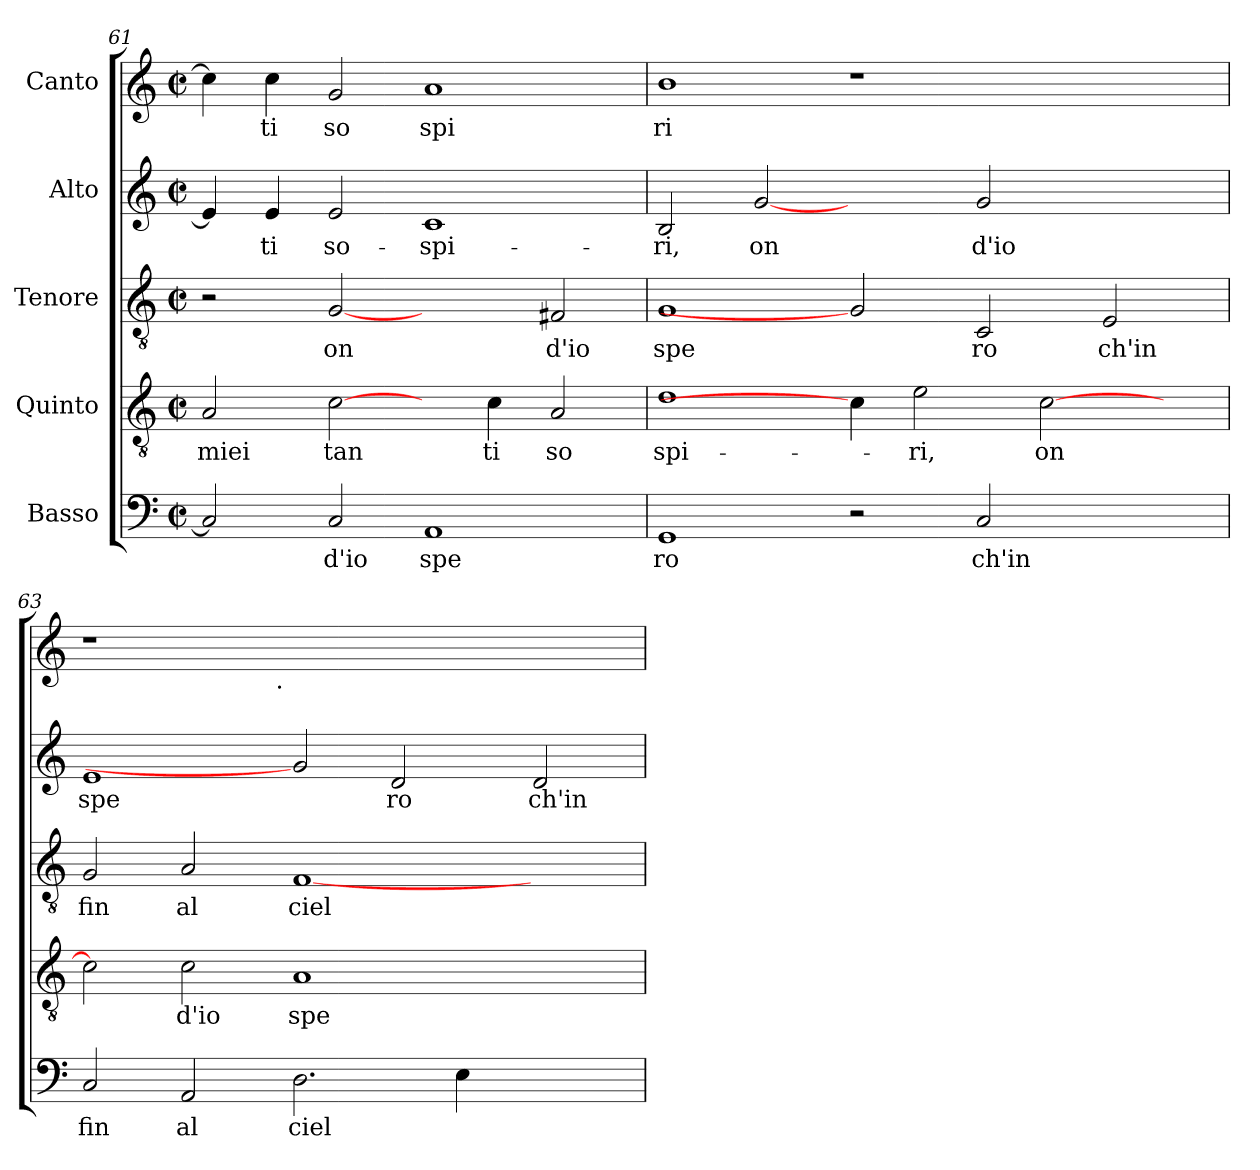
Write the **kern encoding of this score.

**kern	**text	**kern	**text	**kern	**text	**kern	**text	**kern	**text
*part5	*part5	*part4	*part4	*part3	*part3	*part2	*part2	*part1	*part1
*staff5	*staff5	*staff4	*staff4	*staff3	*staff3	*staff2	*staff2	*staff1	*staff1
*I"Basso	*	*I"Quinto	*	*I"Tenore	*	*I"Alto	*	*I"Canto	*
*clefF4	*	*clefGv2	*	*clefGv2	*	*clefG2	*	*clefG2	*
*k[]	*	*k[]	*	*k[]	*	*k[]	*	*k[]	*
*C:	*	*C:	*	*C:	*	*C:	*	*C:	*
*M2/2	*	*M2/2	*	*M2/2	*	*M2/2	*	*M2/2	*
*met(c|)	*	*met(c|)	*	*met(c|)	*	*met(c|)	*	*met(c|)	*
=61	=61	=61	=61	=61	=61	=61	=61	=61	=61
!	!LO:LY:b:cj	!	!LO:LY:b:cj	!	!	!	!LO:LY:b:cj	!	!LO:LY:b:cj
2C/]	.	2A/	miei	2r	.	4e/]	--	4cc\]	.
!	!	!	!	!	!	!	!LO:LY:b:cj	!	!LO:LY:b:cj
.	.	.	.	.	.	4e/	-ti	4cc\	ti
!	!LO:LY:b:cj	!	!LO:LY:b:cj	!	!LO:LY:b:cj	!	!LO:LY:b:cj	!	!LO:LY:b:cj
2C/	d'io	[2c\	tan	[2G	on	2e/	so-	2g/	so
!	!LO:LY:b:cj	!	!	!	!	!	!LO:LY:b:cj	!	!LO:LY:b:cj
1AA	spe	4ryy	.	2ryy	.	1c	-spi-	1a	spi
!	!	!	!LO:LY:b:cj	!	!	!	!	!	!
.	.	4c\	ti	.	.	.	.	.	.
!	!	!	!LO:LY:b:cj	!	!LO:LY:b:cj	!	!	!	!
.	.	2A/	so	2F#/	d'io	.	.	.	.
!!LO:LB:g=z
=62	=62	=62	=62	=62	=62	=62	=62	=62	=62
!	!LO:LY:b:cj	!	!LO:LY:b:cj	!	!LO:LY:b:cj	!	!LO:LY:b:cj	!	!LO:LY:b:cj
1GG	ro	1d	spi-	1G	spe	2B/	-ri,	1b	ri
!	!	!	!	!	!	!	!LO:LY:b:cj	!	!
.	.	.	.	.	.	[2g	on	.	.
2r	.	4c\]	.	2G]	.	2ryy	.	1r	.
!	!	!	!LO:LY:b:cj	!	!	!	!	!	!
.	.	2e\	-ri,	.	.	.	.	.	.
!	!LO:LY:b:cj	!	!	!	!LO:LY:b:cj	!	!LO:LY:b:cj	!	!
2C/	ch'in	.	.	2C/	ro	2g/	d'io	.	.
!	!	!	!LO:LY:b:cj	!	!	!	!	!	!
.	.	[>2c\	on-	.	.	.	.	.	.
!	!	!	!	!	!LO:LY:b:cj	!	!	!	!
2ryy	.	.	.	2E/	ch'in	2ryy	.	2ryy	.
.	.	4ryy	.	.	.	.	.	.	.
=63	=63	=63	=63	=63	=63	=63	=63	=63	=63
!	!LO:LY:b:cj	!	!LO:LY:b:cj	!	!LO:LY:b:cj	!	!LO:LY:b:cj	!	!
*	*	*	*	*	*	*	*	*^	*
2C/	fin	2c\]	--	2G/	fin	1e	spe	1r	2ryy	.
!	!LO:LY:b:cj	!	!LO:LY:b:cj	!	!LO:LY:b:cj	!	!	!	!	!
2AA/	al	2c\	-d'io	2A/	al	.	.	.	4...ryy	.
!	!	!	!	!	!	!	!	!	!LO:TX:b:t=.	!
.	.	.	.	.	.	.	.	.	1ryy	.
!	!LO:LY:b:cj	!	!LO:LY:b:cj	!	!LO:LY:b:cj	!	!	!	!	!
2.D\	ciel	1A	spe-	[<1F	ciel	2g]	.	1.ryy	.	.
!	!	!	!	!	!	!	!LO:LY:b:cj	!	!	!
.	.	.	.	.	.	2d/	ro	.	.	.
!	!LO:LY:b:cj	!	!	!	!	!	!	!	!	!
4E\	.	.	.	.	.	.	.	.	.	.
.	.	.	.	.	.	.	.	.	2ryy	.
!	!	!	!	!	!	!	!LO:LY:b:cj	!	!	!
2ryy	.	2ryy	.	2ryy	.	2d/	ch'in	.	.	.
.	.	.	.	.	.	.	.	.	32ryy	.
*	*	*	*	*	*	*	*	*v	*v	*
=	=	=	=	=	=	=	=	=	=
*-	*-	*-	*-	*-	*-	*-	*-	*-	*-
